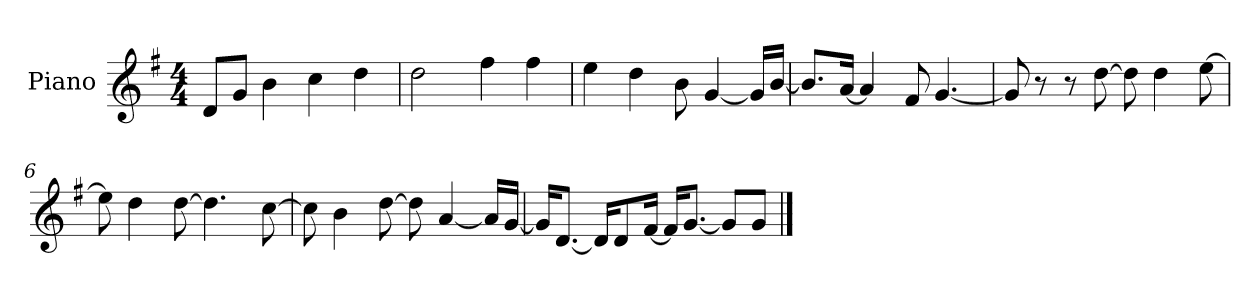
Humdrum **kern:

**kern
*part1
*staff1
*I"Piano
*I'P-no
*clefG2
*k[f#]
*M4/4
*MM90
=1
8d/L
8g/J
4b\
4cc\
4dd\
=2
2dd\
4ff#\
4ff#\
=3
4ee\
4dd\
8b\
[4g/
16g/LL]
[16b/JJ
=4
8.b/L]
[16a/Jk
4a/]
8f#/
[4.g/
=5
8g/]
8r
8r
[8dd\
8dd\]
4dd\
[8ee\
=6
8ee\]
4dd\
[8dd\
4.dd\]
[8cc\
!!LO:LB:g=z
=7
8cc\]
4b\
[8dd\
8dd\]
[4a/
16a/LL]
[16g/JJ
=8
16g/KL]
[8.d/J
16d/KL]
8d/
[16f#/Jk
16f#/KL]
[8.g/J
8g/L]
8g/J
==
*-
